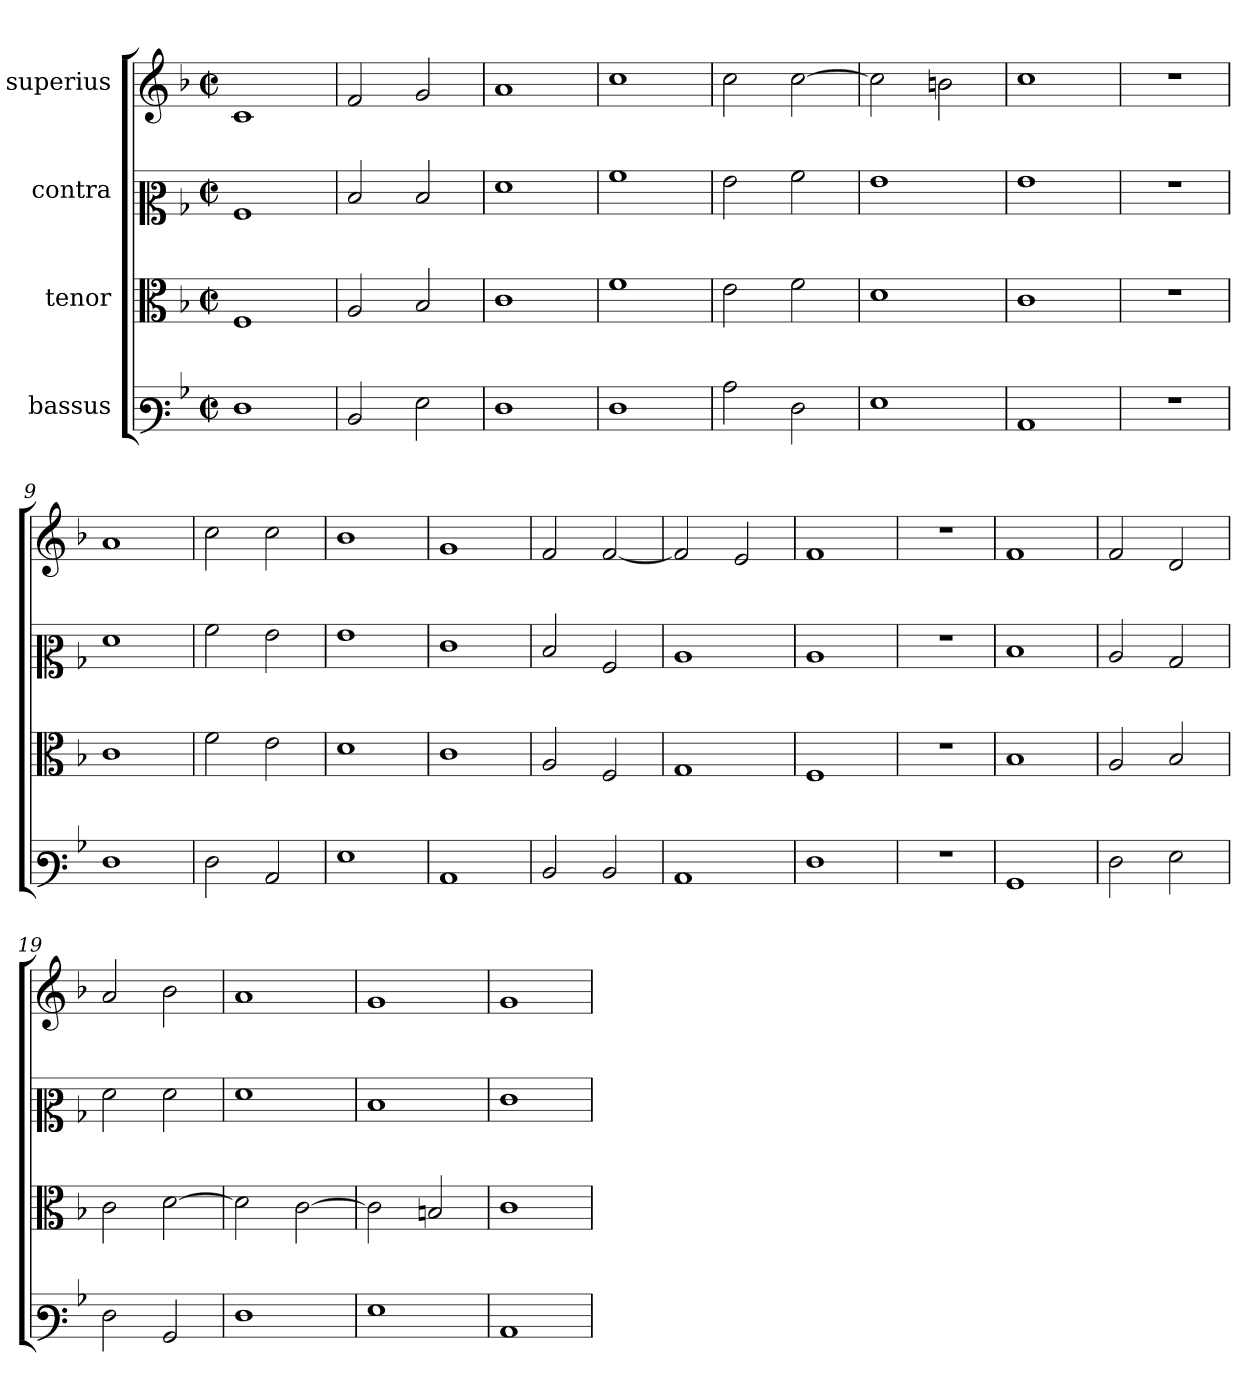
**kern	**kern	**kern	**kern
*part4	*part3	*part2	*part1
*staff4	*staff3	*staff2	*staff1
*I"bassus	*I"tenor	*I"contra	*I"superius
*clefF3	*clefC3	*clefC2	*clefG2
*k[b-]	*k[b-]	*k[b-]	*k[b-]
*M2/2	*M2/2	*M2/2	*M2/2
*met(c|)	*met(c|)	*met(c|)	*met(c|)
=1	=1	=1	=1
1F	1F	1A	1c
=2	=2	=2	=2
2D	2A	2d	2f
2G	2B-	2d	2g
=3	=3	=3	=3
1F	1c	1f	1a
=4	=4	=4	=4
1F	1f	1a	1cc
=5	=5	=5	=5
2c	2e	2g	2cc
2F	2f	2a	[2cc
=6	=6	=6	=6
1G	1d	1g	2cc]
.	.	.	2bn
=7	=7	=7	=7
1C	1c	1g	1cc
=8	=8	=8	=8
1r	1r	1r	1r
=9	=9	=9	=9
1F	1c	1f	1a
=10	=10	=10	=10
2F	2f	2a	2cc
2C	2e	2g	2cc
=11	=11	=11	=11
1G	1d	1g	1b-
=12	=12	=12	=12
1C	1c	1e	1g
=13	=13	=13	=13
2D	2A	2d	2f
2D	2F	2A	[2f
=14	=14	=14	=14
1C	1G	1c	2f]
.	.	.	2e
=15	=15	=15	=15
1F	1F	1c	1f
=16	=16	=16	=16
1r	1r	1r	1r
=17	=17	=17	=17
1BB-	1B-	1d	1f
=18	=18	=18	=18
2F	2A	2c	2f
2G	2B-	2B-	2d
=19	=19	=19	=19
2F	2c	2f	2a
2BB-	[2d	2f	2b-
=20	=20	=20	=20
1F	2d]	1f	1a
.	[2c	.	.
=21	=21	=21	=21
1G	2c]	1d	1g
.	2Bn	.	.
=22	=22	=22	=22
1C	1c	1e	1g
=	=	=	=
*-	*-	*-	*-
